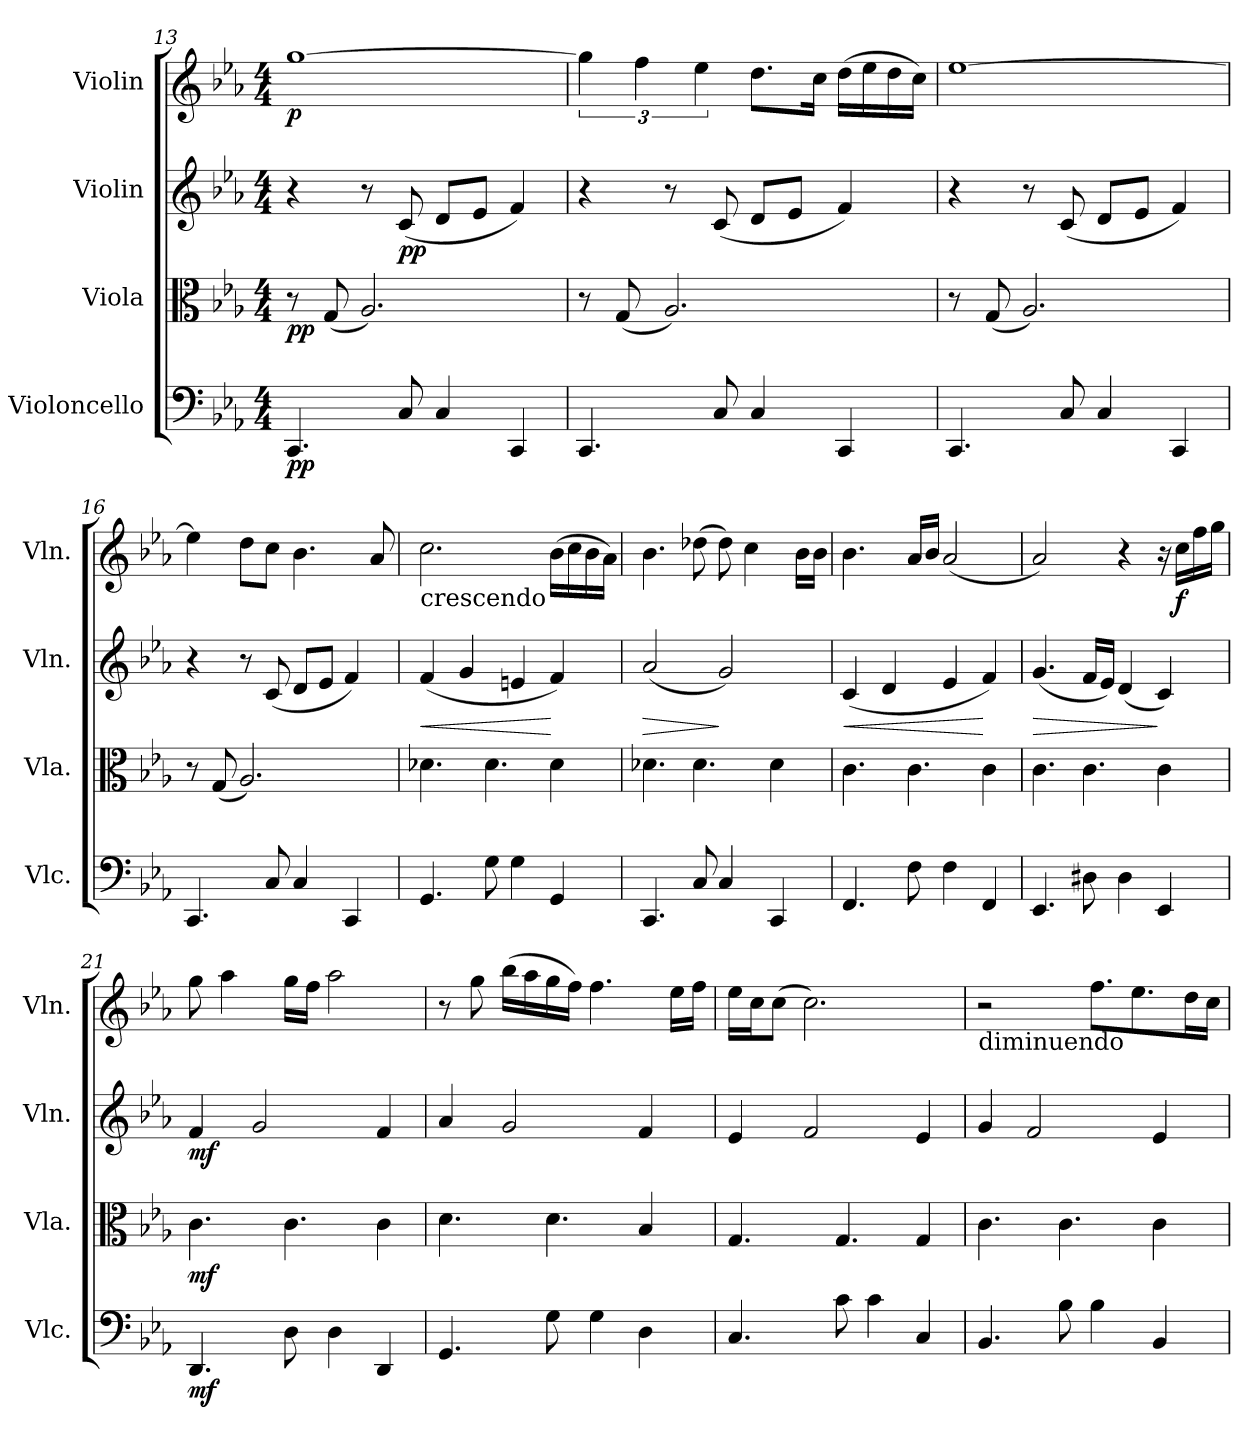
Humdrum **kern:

**kern	**dynam	**kern	**dynam	**kern	**dynam	**kern	**dynam
*part4	*part4	*part3	*part3	*part2	*part2	*part1	*part1
*staff4	*staff4	*staff3	*staff3	*staff2	*staff2	*staff1	*staff1
*I"Violoncello	*	*I"Viola	*	*I"Violin	*	*I"Violin	*
*I'Vlc.	*	*I'Vla.	*	*I'Vln.	*	*I'Vln.	*
*clefF4	*	*clefC3	*	*clefG2	*	*clefG2	*
*k[b-e-a-]	*	*k[b-e-a-]	*	*k[b-e-a-]	*	*k[b-e-a-]	*
*E-:	*	*E-:	*	*E-:	*	*E-:	*
*M4/4	*	*M4/4	*	*M4/4	*	*M4/4	*
=13	=13	=13	=13	=13	=13	=13	=13
!	!LO:DY:b	!	!LO:DY:b	!	!	!	!LO:DY:b
4.CC/	pp	8r	pp	4r	.	[1gg	p
.	.	(8G/	.	.	.	.	.
.	.	2.A-/)	.	8r	.	.	.
!	!	!	!	!	!LO:DY:b	!	!
8C/	.	.	.	(8c/	pp	.	.
4C/	.	.	.	8d/L	.	.	.
.	.	.	.	8e-/J	.	.	.
4CC/	.	.	.	4f/)	.	.	.
=14	=14	=14	=14	=14	=14	=14	=14
4.CC/	.	8r	.	4r	.	6gg\]	.
.	.	(8G/	.	.	.	.	.
.	.	.	.	.	.	6ff\	.
.	.	2.A-/)	.	8r	.	.	.
.	.	.	.	.	.	6ee-\	.
8C/	.	.	.	(8c/	.	.	.
4C/	.	.	.	8d/L	.	8.dd\L	.
.	.	.	.	8e-/J	.	.	.
.	.	.	.	.	.	16cc\Jk	.
4CC/	.	.	.	4f/)	.	(16dd\LL	.
.	.	.	.	.	.	16ee-\	.
.	.	.	.	.	.	16dd\	.
.	.	.	.	.	.	16cc\JJ)	.
=15	=15	=15	=15	=15	=15	=15	=15
4.CC/	.	8r	.	4r	.	[1ee-	.
.	.	(8G/	.	.	.	.	.
.	.	2.A-/)	.	8r	.	.	.
8C/	.	.	.	(8c/	.	.	.
4C/	.	.	.	8d/L	.	.	.
.	.	.	.	8e-/J	.	.	.
4CC/	.	.	.	4f/)	.	.	.
=16	=16	=16	=16	=16	=16	=16	=16
4.CC/	.	8r	.	4r	.	4ee-\]	.
.	.	(8G/	.	.	.	.	.
.	.	2.A-/)	.	8r	.	8dd\L	.
8C/	.	.	.	(8c/	.	8cc\J	.
4C/	.	.	.	8d/L	.	4.b-\	.
.	.	.	.	8e-/J	.	.	.
4CC/	.	.	.	4f/)	.	.	.
.	.	.	.	.	.	8a-/	.
!!LO:LB:g=z
=17	=17	=17	=17	=17	=17	=17	=17
!	!	!	!	!	!	!LO:TX:b:t=crescendo	!
!	!	!	!	!	!LO:HP:b	!	!
4.GG/	.	4.d-X\	.	(4f/	<	2.cc\	.
.	.	.	.	4g/	.	.	.
8G\	.	4.d-\	.	.	.	.	.
4G\	.	.	.	4en/	.	.	.
4GG/	.	4d-\	.	4f/)	[	(16b-\LL	.
.	.	.	.	.	.	16cc\	.
.	.	.	.	.	.	16b-\	.
.	.	.	.	.	.	16a-\JJ)	.
=18	=18	=18	=18	=18	=18	=18	=18
!	!	!	!	!	!LO:HP:b	!	!
4.CC/	.	4.d-X\	.	(2a-/	>	4.b-\	.
8C/	.	4.d-\	.	.	.	(8dd-X\	.
4C/	.	.	.	2g/)	]	8dd-\)	.
.	.	.	.	.	.	4cc\	.
4CC/	.	4d-\	.	.	.	.	.
.	.	.	.	.	.	16b-\LL	.
.	.	.	.	.	.	16b-\JJ	.
=19	=19	=19	=19	=19	=19	=19	=19
!	!	!	!	!	!LO:HP:b	!	!
4.FF/	.	4.c\	.	(4c/	<	4.b-\	.
.	.	.	.	4d/	.	.	.
8F\	.	4.c\	.	.	.	16a-/LL	.
.	.	.	.	.	.	16b-/JJ	.
4F\	.	.	.	4e-/	.	(2a-/	.
4FF/	.	4c\	.	4f/)	[	.	.
=20	=20	=20	=20	=20	=20	=20	=20
!	!	!	!	!	!LO:HP:b	!	!
4.EE-/	.	4.c\	.	(4.g/	>	2a-/)	.
8D#X\	.	4.c\	.	16f/LL	.	.	.
.	.	.	.	16e-/JJ)	.	.	.
4D#\	.	.	.	(4d/	.	4r	.
4EE-/	.	4c\	.	4c/)	]	16r	.
!	!	!	!	!	!	!	!LO:DY:b
.	.	.	.	.	.	16cc\LL	f
.	.	.	.	.	.	16ff\	.
.	.	.	.	.	.	16gg\JJ	.
=21	=21	=21	=21	=21	=21	=21	=21
!	!LO:DY:b	!	!LO:DY:b	!	!LO:DY:b	!	!
4.DD/	mf	4.c\	mf	4f/	mf	8gg\	.
.	.	.	.	.	.	4aa-\	.
.	.	.	.	2g/	.	.	.
8D\	.	4.c\	.	.	.	16gg\LL	.
.	.	.	.	.	.	16ff\JJ	.
4D\	.	.	.	.	.	2aa-\	.
4DD/	.	4c\	.	4f/	.	.	.
=22	=22	=22	=22	=22	=22	=22	=22
4.GG/	.	4.d\	.	4a-/	.	8r	.
.	.	.	.	.	.	8gg\	.
.	.	.	.	2g/	.	(16bb-\LL	.
.	.	.	.	.	.	16aa-\	.
8G\	.	4.d\	.	.	.	16gg\	.
.	.	.	.	.	.	16ff\JJ)	.
4G\	.	.	.	.	.	4.ff\	.
4D\	.	4B-/	.	4f/	.	.	.
.	.	.	.	.	.	16ee-\LL	.
.	.	.	.	.	.	16ff\JJ	.
=23	=23	=23	=23	=23	=23	=23	=23
4.C/	.	4.G/	.	4e-/	.	16ee-\LL	.
.	.	.	.	.	.	16cc\J	.
.	.	.	.	.	.	(8cc\J	.
.	.	.	.	2f/	.	2.cc\)	.
8c\	.	4.G/	.	.	.	.	.
4c\	.	.	.	.	.	.	.
4C/	.	4G/	.	4e-/	.	.	.
!!LO:PB:g=z
=24	=24	=24	=24	=24	=24	=24	=24
!	!	!	!	!	!	!LO:TX:b:t=diminuendo	!
4.BB-/	.	4.c\	.	4g/	.	2r	.
.	.	.	.	2f/	.	.	.
8B-\	.	4.c\	.	.	.	.	.
4B-\	.	.	.	.	.	8.ff\L	.
.	.	.	.	.	.	8.ee-\	.
4BB-/	.	4c\	.	4e-/	.	.	.
.	.	.	.	.	.	16dd\L	.
.	.	.	.	.	.	16cc\JJ	.
=	=	=	=	=	=	=	=
*-	*-	*-	*-	*-	*-	*-	*-
